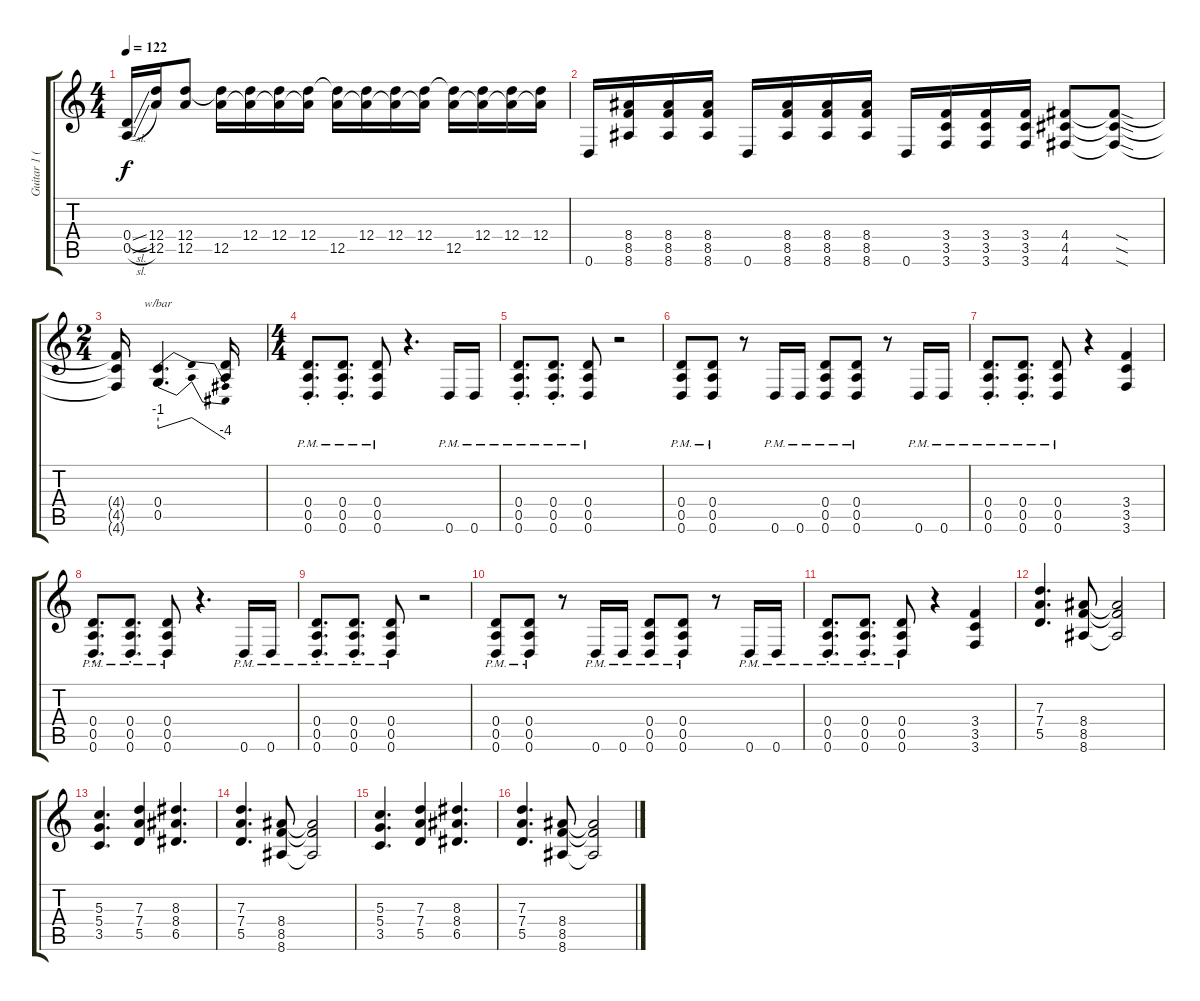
\track ("Guitar 1 (Left)" "Guitar 1 (") {instrument overdrivenguitar}
\staff {score tabs}
\tuning (E4 B3 G3 D3 A2 D2) {hide}
\ts (4 4)
\tempo 122
\clef g2
\ks c
(0.4{sl} 0.5{sl}).16{dy f} (12.4 12.5).16 (12.4 12.5).8 (12.4{t} 12.5).16 (12.4 12.5{t}).16 (12.4 12.5{t}).16 (12.4 12.5{t}).16 (12.4{t} 12.5).16 (12.4 12.5{t}).16 (12.4 12.5{t}).16 (12.4 12.5{t}).16 (12.4{t} 12.5).16 (12.4 12.5{t}).16 (12.4 12.5{t}).16 (12.4 12.5{t}).16 |
0.6.16 (8.4 8.5 8.6).16 (8.4 8.5 8.6).16 (8.4 8.5 8.6).16 0.6.16 (8.4 8.5 8.6).16 (8.4 8.5 8.6).16 (8.4 8.5 8.6).16 0.6.16 (3.4 3.5 3.6).16 (3.4 3.5 3.6).16 (3.4 3.5 3.6).16 (4.4 4.5 4.6).8 (4.4{sod t} 4.5{sod t} 4.6{sod t}).8 |
\ts (2 4)
(4.4{t} 4.5{t} 4.6{t}).16 (0.4 0.5).4{d tbe (dip default 0 -4 10 0 60 -16)} (0.4{t} 0.5{t}).16 |
\ts (4 4)
(0.4{pm st} 0.5{pm st} 0.6{pm st}).8{d} (0.4{pm st} 0.5{pm st} 0.6{pm st}).8{d} (0.4{pm} 0.5{pm} 0.6{pm}).8 r.4{d} 0.6{pm}.16 0.6{pm}.16 |
(0.4{pm st} 0.5{pm st} 0.6{pm st}).8{d} (0.4{pm st} 0.5{pm st} 0.6{pm st}).8{d} (0.4{pm} 0.5{pm} 0.6{pm}).8 r.2 |
(0.4{pm} 0.5{pm} 0.6{pm}).8 (0.4{pm} 0.5{pm} 0.6{pm}).8 r.8 0.6{pm}.16 0.6{pm}.16 (0.4{pm} 0.5{pm} 0.6{pm}).8 (0.4{pm} 0.5{pm} 0.6{pm}).8 r.8 0.6{pm}.16 0.6{pm}.16 |
(0.4{pm st} 0.5{pm st} 0.6{pm st}).8{d} (0.4{pm st} 0.5{pm st} 0.6{pm st}).8{d} (0.4{pm} 0.5{pm} 0.6{pm}).8 r.4 (3.4 3.5 3.6).4 |
(0.4{pm st} 0.5{pm st} 0.6{pm st}).8{d} (0.4{pm st} 0.5{pm st} 0.6{pm st}).8{d} (0.4{pm} 0.5{pm} 0.6{pm}).8 r.4{d} 0.6{pm}.16 0.6{pm}.16 |
(0.4{pm st} 0.5{pm st} 0.6{pm st}).8{d} (0.4{pm st} 0.5{pm st} 0.6{pm st}).8{d} (0.4{pm} 0.5{pm} 0.6{pm}).8 r.2 |
(0.4{pm} 0.5{pm} 0.6{pm}).8 (0.4{pm} 0.5{pm} 0.6{pm}).8 r.8 0.6{pm}.16 0.6{pm}.16 (0.4{pm} 0.5{pm} 0.6{pm}).8 (0.4{pm} 0.5{pm} 0.6{pm}).8 r.8 0.6{pm}.16 0.6{pm}.16 |
(0.4{pm st} 0.5{pm st} 0.6{pm st}).8{d} (0.4{pm st} 0.5{pm st} 0.6{pm st}).8{d} (0.4{pm} 0.5{pm} 0.6{pm}).8 r.4 (3.4 3.5 3.6).4 |
(7.3 7.4 5.5).4{d} (8.4 8.5 8.6).8 (8.4{t} 8.5{t} 8.6{t}).2 |
(5.3 5.4 3.5).4{d} (7.3 7.4 5.5).4 (8.3 8.4 6.5).4{d} |
(7.3 7.4 5.5).4{d} (8.4 8.5 8.6).8 (8.4{t} 8.5{t} 8.6{t}).2 |
(5.3 5.4 3.5).4{d} (7.3 7.4 5.5).4 (8.3 8.4 6.5).4{d} |
(7.3 7.4 5.5).4{d} (8.4 8.5 8.6).8 (8.4{t} 8.5{t} 8.6{t}).2
